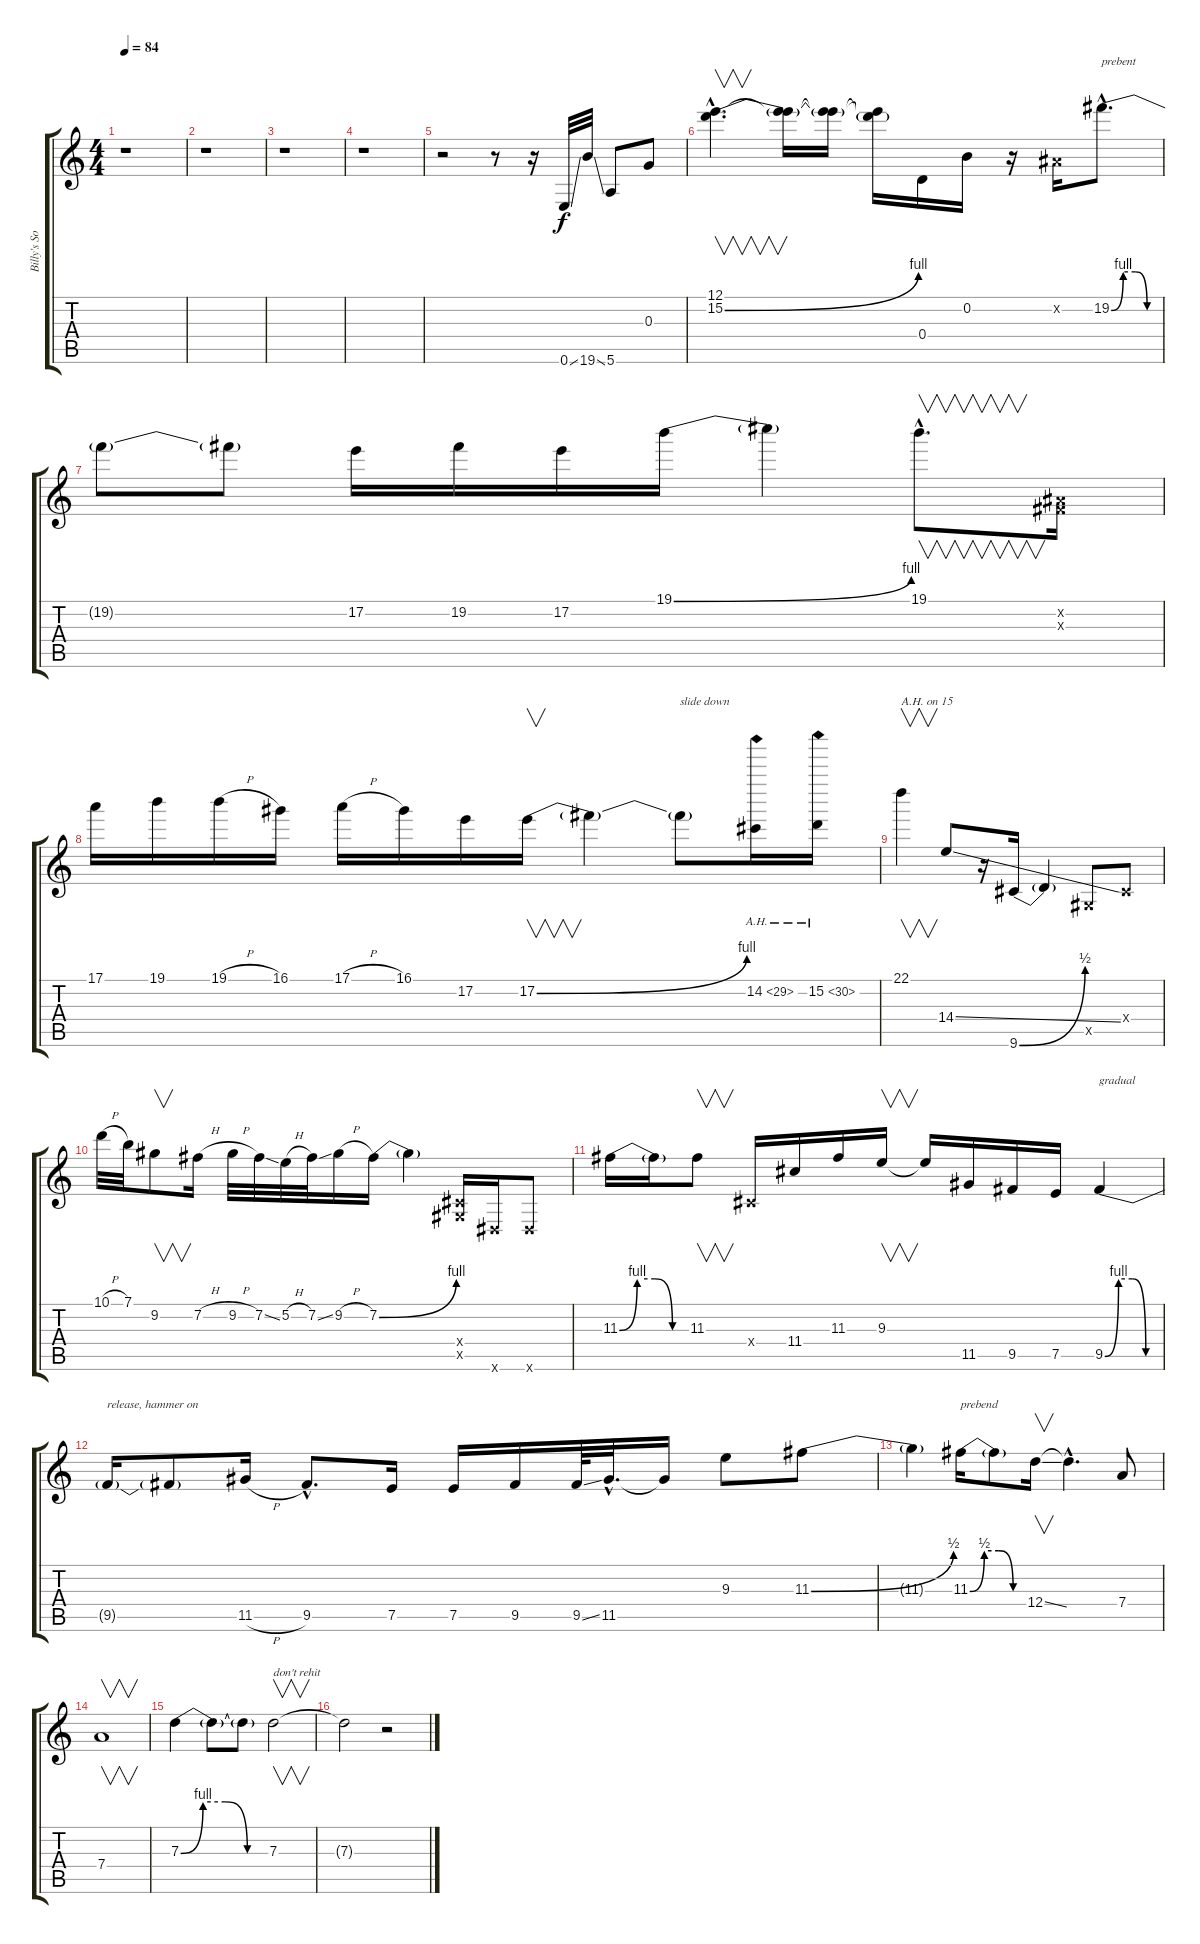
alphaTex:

\track ("Billy's Solo (Overdriven Guitar)" "Billy's So") {instrument overdrivenguitar}
\staff {score tabs}
\tuning (E4 B3 G3 D3 A2 E2) {hide}
\ts (4 4)
\tempo 84
\clef g2
\ks c
r.1{dy f} |
r.1 |
r.1 |
r.1 |
r.2 r.8 r.16 0.6{ss}.32 19.6{ss}.32 5.6.8 0.3.8 |
(12.1{hac} 15.2{be (bend 0 0 60 4) hac}).4{v d} (12.1{t} 15.2{t}).16 (12.1{t} 15.2{t}).16 (12.1{t} 15.2{t}).16 0.4.16 0.2.16 r.16 -1.2{x}.16 19.2{be (custom 0 0 15 4 30 4 45 0 60 0) hac}.8{d txt "prebent"} |
19.2{t}.8 19.2{t}.8 17.2.16 19.2.16 17.2.16 19.1{be (bend 0 0 60 4)}.16 19.1{t}.4 19.1{hac}.8{v d} (-1.2{x} -1.3{x}).16 |
17.1.16 19.1.16 19.1{h}.16 16.1.16 17.1{h}.16 16.1.16 17.2.16 17.2{be (bend 0 0 60 4)}.16{v} 17.2{t}.4 17.2{t}.8{txt "slide down"} 14.2{ah 15}.16 15.2{ah 15}.16 |
22.1.4{v txt "A.H. on 15"} 14.4{ss}.8 r.16 9.6{be (bend 0 0 60 2)}.16 9.6{t}.4 -1.5{x}.8 -1.4{x}.8 |
10.1{h}.32 7.1.32 9.2.8{v} 7.2{h}.16 9.2{h}.32 7.2{ss}.32 5.2{h}.32 7.2{ss}.32 9.2{h}.16 7.2{be (bend 0 0 60 4)}.16 7.2{t}.4 (-1.4{x} -1.5{x}).16 -1.6{x}.16 -1.6{x}.8 |
11.3{be (custom 0 0 15 4 30 4 45 0 60 0)}.16 11.3{t}.16 11.3.8{v} -1.4{x}.16 11.4.16 11.3.16 9.3.16{v} 9.3{t}.16 11.5.16 9.5.16 7.5.16 9.5{be (custom 0 0 15 4 30 4 45 0 60 0)}.4{txt "gradual"} |
9.5{t}.16{txt "release, hammer on"} 9.5{t}.8 11.5{h}.16 9.5{hac}.8{d} 7.5.16 7.5.16 9.5.16 9.5{ss}.64 11.5{hac}.32{d} 11.5{t}.16 9.3.8 11.3{be (bend 0 0 60 2)}.8 |
11.3{t}.4 11.3{be (custom 0 0 15 2 30 2 45 0 60 0)}.16{txt "prebend"} 11.3{t}.8 12.4{ss}.16{v} 12.4{hac t}.4{d} 7.4.8 |
7.4.1{v} |
7.3{be (custom 0 0 15 4 30 4 45 0 60 0)}.4 7.3{t}.8 7.3{t}.8 7.3.2{v txt "don't rehit"} |
7.3{t}.2 r.2
